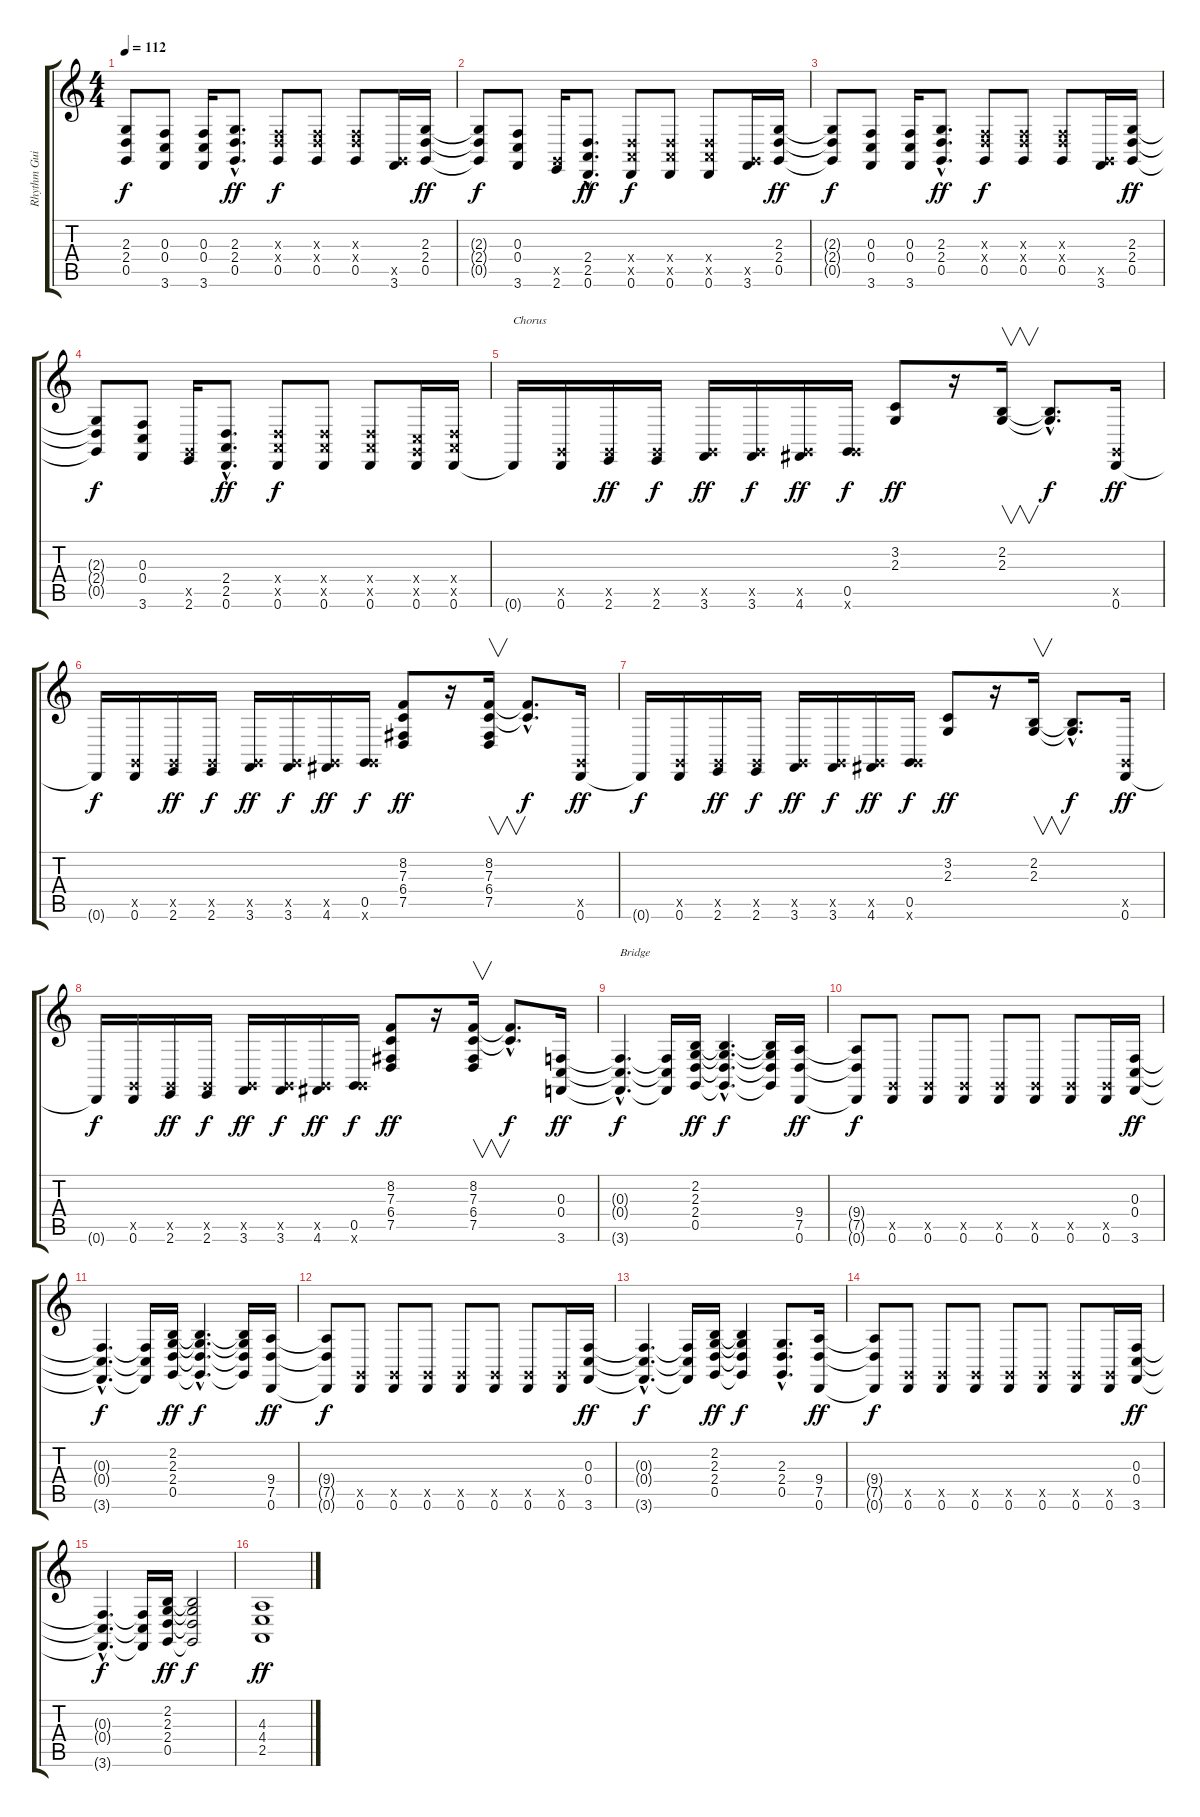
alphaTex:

\track ("Rhythm Guitar 2" "Rhythm Gui") {instrument lead1square}
\staff {score tabs}
\tuning (D4 A3 F3 C3 G2 D2) {hide}
\ts (4 4)
\tempo 112
\clef g2
\ks c
(2.3{t} 2.4{t} 0.5{t}).8{dy f} (0.3 0.4 3.6).8 (0.3 0.4 3.6).16 (2.3{hac} 2.4{hac} 0.5{hac}).8{d dy ff} (0.3{x} 2.4{x} 0.5).8{dy f} (0.3{x} 2.4{x} 0.5).8 (0.3{x} 2.4{x} 0.5).8 (0.5{x} 3.6).16 (2.3 2.4 0.5).16{dy ff} |
(2.3{t} 2.4{t} 0.5{t}).8{dy f} (0.3 0.4 3.6).8 (0.5{x} 2.6).16 (2.4{hac} 2.5{hac} 0.6{hac}).8{d dy ff} (2.4{x} 2.5{x} 0.6).8{dy f} (2.4{x} 2.5{x} 0.6).8 (2.4{x} 2.5{x} 0.6).8 (0.5{x} 3.6).16 (2.3 2.4 0.5).16{dy ff} |
(2.3{t} 2.4{t} 0.5{t}).8{dy f} (0.3 0.4 3.6).8 (0.3 0.4 3.6).16 (2.3{hac} 2.4{hac} 0.5{hac}).8{d dy ff} (0.3{x} 2.4{x} 0.5).8{dy f} (0.3{x} 2.4{x} 0.5).8 (0.3{x} 2.4{x} 0.5).8 (0.5{x} 3.6).16 (2.3 2.4 0.5).16{dy ff} |
(2.3{t} 2.4{t} 0.5{t}).8{dy f} (0.3 0.4 3.6).8 (0.5{x} 2.6).16 (2.4{hac} 2.5{hac} 0.6{hac}).8{d dy ff} (2.4{x} 2.5{x} 0.6).8{dy f} (2.4{x} 2.5{x} 0.6).8 (2.4{x} 2.5{x} 0.6).8 (0.4{x} 0.5{x} 0.6).16 (2.4{x} 2.5{x} 0.6).16 |
0.6{t}.16{txt "Chorus"} (0.5{x} 0.6).16 (0.5{x} 2.6).16{dy ff} (0.5{x} 2.6).16{dy f} (0.5{x} 3.6).16{dy ff} (0.5{x} 3.6).16{dy f} (0.5{x} 4.6).16{dy ff} (0.5 5.6{x}).16{dy f} (3.2 2.3).8{dy ff} r.16 (2.2 2.3).16{v} (2.2{hac t} 2.3{hac t}).8{d dy f} (0.5{x} 0.6).16{dy ff} |
0.6{t}.16{dy f} (0.5{x} 0.6).16 (0.5{x} 2.6).16{dy ff} (0.5{x} 2.6).16{dy f} (0.5{x} 3.6).16{dy ff} (0.5{x} 3.6).16{dy f} (0.5{x} 4.6).16{dy ff} (0.5 5.6{x}).16{dy f} (8.2 7.3 6.4 7.5).8{dy ff} r.16 (8.2 7.3 6.4 7.5).16{v} (8.2{hac t} 7.3{hac t}).8{d dy f} (0.5{x} 0.6).16{dy ff} |
0.6{t}.16{dy f} (0.5{x} 0.6).16 (0.5{x} 2.6).16{dy ff} (0.5{x} 2.6).16{dy f} (0.5{x} 3.6).16{dy ff} (0.5{x} 3.6).16{dy f} (0.5{x} 4.6).16{dy ff} (0.5 5.6{x}).16{dy f} (3.2 2.3).8{dy ff} r.16 (2.2 2.3).16{v} (2.2{hac t} 2.3{hac t}).8{d dy f} (0.5{x} 0.6).16{dy ff} |
0.6{t}.16{dy f} (0.5{x} 0.6).16 (0.5{x} 2.6).16{dy ff} (0.5{x} 2.6).16{dy f} (0.5{x} 3.6).16{dy ff} (0.5{x} 3.6).16{dy f} (0.5{x} 4.6).16{dy ff} (0.5 5.6{x}).16{dy f} (8.2 7.3 6.4 7.5).8{dy ff} r.16 (8.2 7.3 6.4 7.5).16{v} (8.2{hac t} 7.3{hac t}).8{d dy f} (0.3 0.4 3.6).16{dy ff} |
(0.3{hac t} 0.4{hac t} 3.6{hac t}).4{d txt "Bridge" dy f} (0.3{t} 0.4{t} 3.6{t}).16 (2.2 2.3 2.4 0.5).16{dy ff} (2.2{hac t} 2.3{hac t} 2.4{hac t} 0.5{hac t}).4{d dy f} (2.2{t} 2.3{t} 2.4{t} 0.5{t}).16 (9.4 7.5 0.6).16{dy ff} |
(9.4{t} 7.5{t} 0.6{t}).8{dy f} (0.5{x} 0.6).8 (0.5{x} 0.6).8 (0.5{x} 0.6).8 (0.5{x} 0.6).8 (0.5{x} 0.6).8 (0.5{x} 0.6).8 (0.5{x} 0.6).16 (0.3 0.4 3.6).16{dy ff} |
(0.3{hac t} 0.4{hac t} 3.6{hac t}).4{d dy f} (0.3{t} 0.4{t} 3.6{t}).16 (2.2 2.3 2.4 0.5).16{dy ff} (2.2{hac t} 2.3{hac t} 2.4{hac t} 0.5{hac t}).4{d dy f} (2.2{t} 2.3{t} 2.4{t} 0.5{t}).16 (9.4 7.5 0.6).16{dy ff} |
(9.4{t} 7.5{t} 0.6{t}).8{dy f} (0.5{x} 0.6).8 (0.5{x} 0.6).8 (0.5{x} 0.6).8 (0.5{x} 0.6).8 (0.5{x} 0.6).8 (0.5{x} 0.6).8 (0.5{x} 0.6).16 (0.3 0.4 3.6).16{dy ff} |
(0.3{hac t} 0.4{hac t} 3.6{hac t}).4{d dy f} (0.3{t} 0.4{t} 3.6{t}).16 (2.2 2.3 2.4 0.5).16{dy ff} (2.2{t} 2.3{t} 2.4{t} 0.5{t}).4{dy f} (2.3{hac} 2.4{hac} 0.5{hac}).8{d} (9.4 7.5 0.6).16{dy ff} |
(9.4{t} 7.5{t} 0.6{t}).8{dy f} (0.5{x} 0.6).8 (0.5{x} 0.6).8 (0.5{x} 0.6).8 (0.5{x} 0.6).8 (0.5{x} 0.6).8 (0.5{x} 0.6).8 (0.5{x} 0.6).16 (0.3 0.4 3.6).16{dy ff} |
(0.3{hac t} 0.4{hac t} 3.6{hac t}).4{d dy f} (0.3{t} 0.4{t} 3.6{t}).16 (2.2 2.3 2.4 0.5).16{dy ff} (2.2{t} 2.3{t} 2.4{t} 0.5{t}).2{dy f} |
(4.3 4.4 2.5).1{dy ff}
